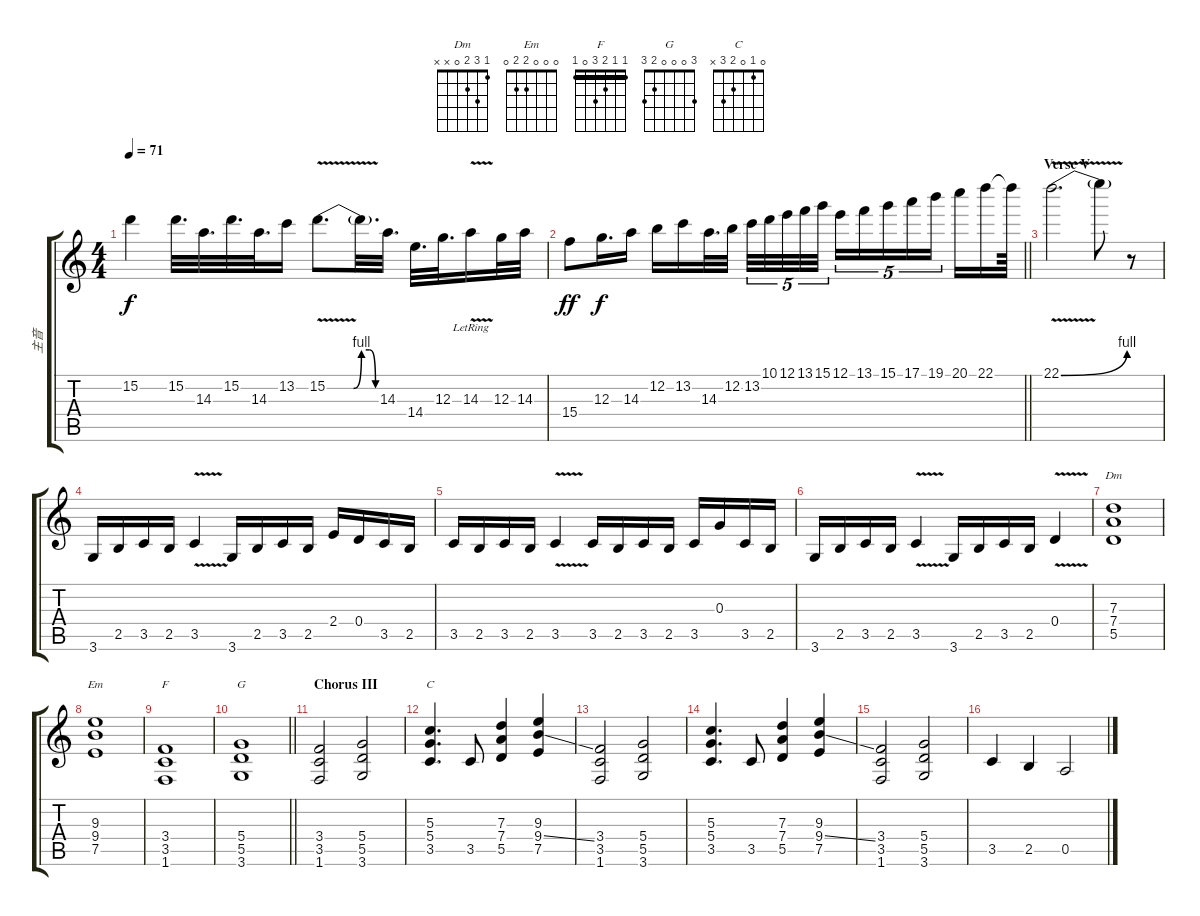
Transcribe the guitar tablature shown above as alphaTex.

\track ("主音" "主音") {instrument distortionguitar}
\staff {score tabs}
\tuning (E4 B3 G3 D3 A2 E2) {hide}
\chord ("Dm" 1 3 2 0 x x)
\chord ("Em" 0 0 0 2 2 0)
\chord ("F" 1 1 2 3 0 1) {barre 1}
\chord ("G" 3 0 0 0 2 3)
\chord ("C" 0 1 0 2 3 x)
\ts (4 4)
\tempo 71
\clef g2
\ks c
15.2{t}.4{dy f} 15.2.32{d} 14.3.32{d} 15.2.32{d} 14.3.32{d} 13.2.16 15.2{be (custom 0 0 30 0 39 4 48 4 55 0 60 0) v}.8{d} 15.2{t}.32{d} 14.3.32{d} 14.4.32{d} 12.3.32{d} 14.3{v lr}.16 12.3.32 14.3.32 |
\barLineRight lightlight
15.4.8{dy ff} 12.3.16{d dy f} 14.3.16 12.2.16 13.2.16 14.3.32{d} 12.2.32{beam splitsecondary} 13.2.32{tu (5 4)} 10.1.32{tu (5 4)} 12.1.32{tu (5 4)} 13.1.32{tu (5 4)} 15.1.32{tu (5 4) beam splitsecondary} 12.1.16{tu (5 4)} 13.1.16{tu (5 4)} 15.1.16{tu (5 4)} 17.1.16{tu (5 4)} 19.1.16{tu (5 4) beam splitsecondary} 20.1.16 22.1.16 22.1{t}.64 |
\section ("" "Verse V")
22.1{be (bend 0 0 60 4) v}.2{d volume 16 instrument overdrivenguitar} 22.1{t}.8 r.8 |
3.6.16{volume 8} 2.5.16 3.5.16 2.5.16 3.5{v}.4 3.6.16 2.5.16 3.5.16 2.5.16 2.4.16 0.4.16 3.5.16 2.5.16 |
3.5.16 2.5.16 3.5.16 2.5.16 3.5{v}.4 3.5.16 2.5.16 3.5.16 2.5.16 3.5.16 0.3.16 3.5.16 2.5.16 |
3.6.16 2.5.16 3.5.16 2.5.16 3.5{v}.4 3.6.16 2.5.16 3.5.16 2.5.16 0.4{v}.4 |
(7.3 7.4 5.5).1{ch "Dm"} |
(9.3 9.4 7.5).1{ch "Em"} |
(3.4 3.5 1.6).1{ch "F"} |
\barLineRight lightlight
(5.4 5.5 3.6).1{ch "G"} |
\section ("" "Chorus III")
(3.4 3.5 1.6).2{instrument distortionguitar} (5.4 5.5 3.6).2 |
(5.3 5.4 3.5).4{d ch "C"} 3.5.8 (7.3 7.4 5.5).4 (9.3 9.4{ss} 7.5).4 |
(3.4 3.5 1.6).2 (5.4 5.5 3.6).2 |
(5.3 5.4 3.5).4{d} 3.5.8 (7.3 7.4 5.5).4 (9.3 9.4{ss} 7.5).4 |
(3.4 3.5 1.6).2 (5.4 5.5 3.6).2 |
3.5.4 2.5.4 0.5.2
